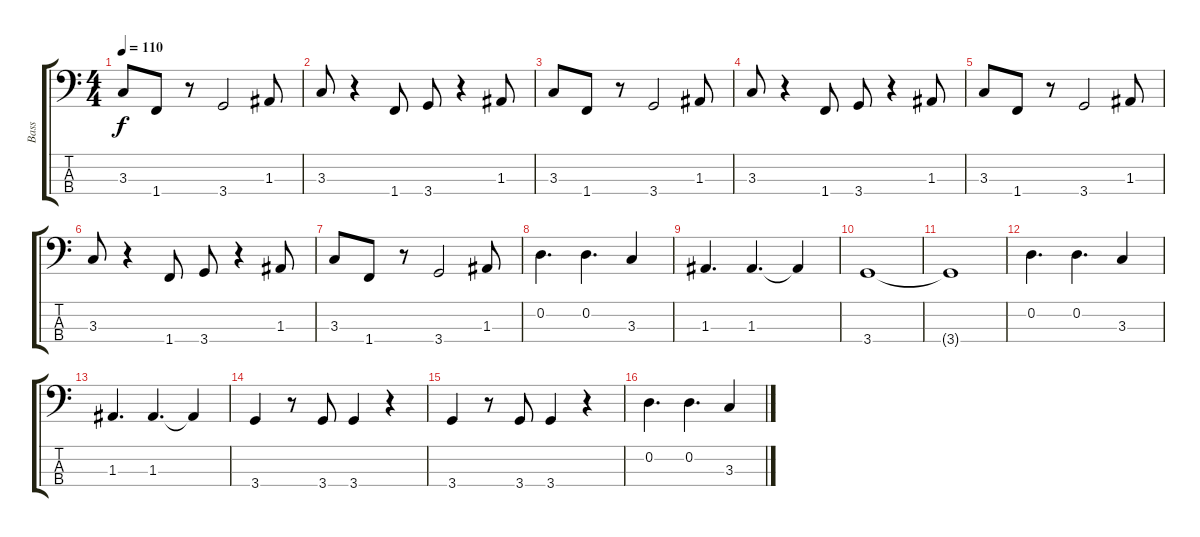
\track ("Bass" "Bass") {instrument electricbassfinger}
\staff {score tabs}
\tuning (G2 D2 A1 E1) {hide}
\ts (4 4)
\tempo 110
\clef f4
\ks c
3.3.8{dy f} 1.4.8 r.8 3.4.2 1.3.8 |
3.3.8 r.4 1.4.8 3.4.8 r.4 1.3.8 |
3.3.8 1.4.8 r.8 3.4.2 1.3.8 |
3.3.8 r.4 1.4.8 3.4.8 r.4 1.3.8 |
3.3.8 1.4.8 r.8 3.4.2 1.3.8 |
3.3.8 r.4 1.4.8 3.4.8 r.4 1.3.8 |
3.3.8 1.4.8 r.8 3.4.2 1.3.8 |
0.2.4{d} 0.2.4{d} 3.3.4 |
1.3.4{d} 1.3.4{d} 1.3{t}.4 |
3.4.1 |
3.4{t}.1 |
0.2.4{d} 0.2.4{d} 3.3.4 |
1.3.4{d} 1.3.4{d} 1.3{t}.4 |
3.4.4 r.8 3.4.8 3.4.4 r.4 |
3.4.4 r.8 3.4.8 3.4.4 r.4 |
0.2.4{d} 0.2.4{d} 3.3.4
